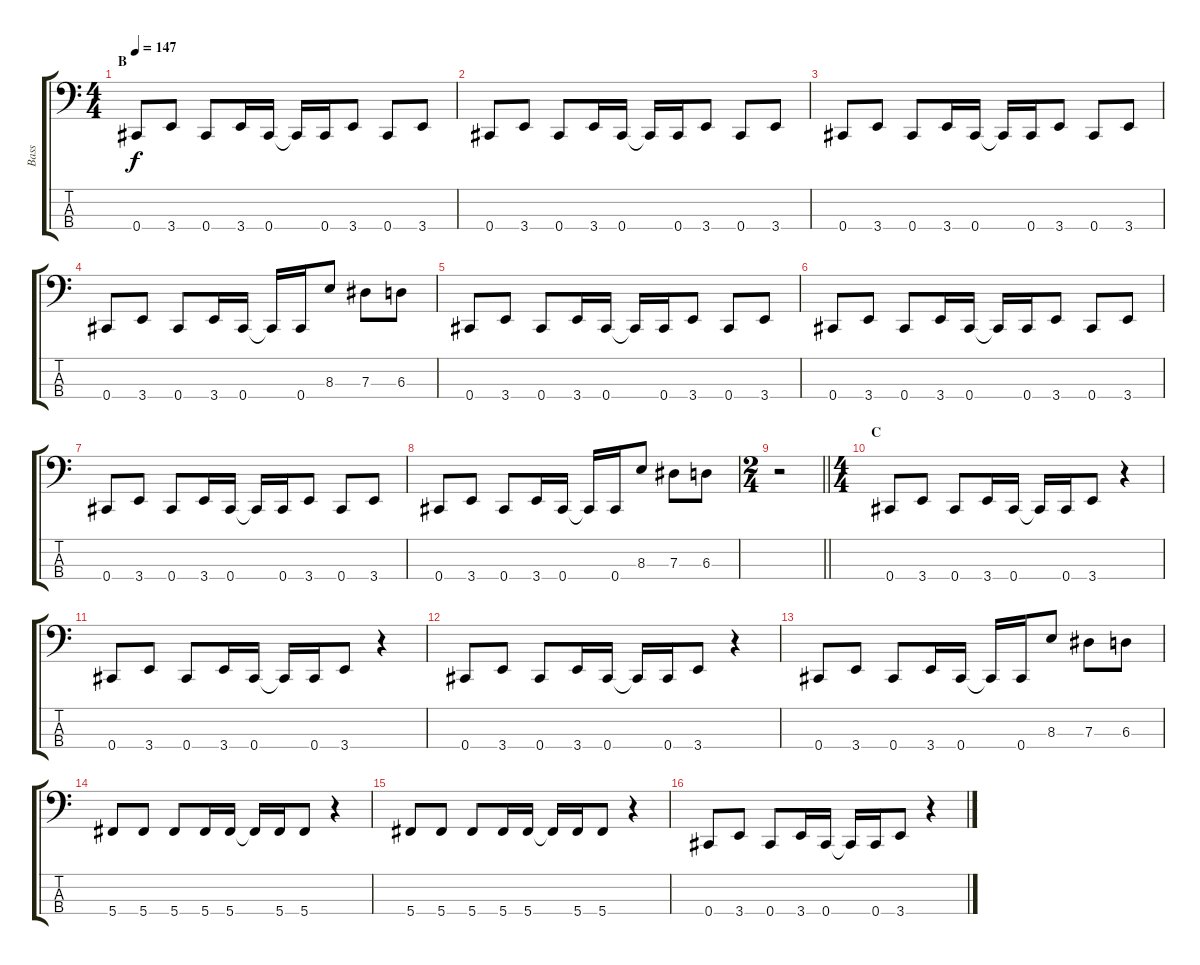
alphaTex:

\track ("Bass" "Bass") {instrument electricbasspick}
\staff {score tabs}
\tuning (Gb2 Db2 Ab1 Db1) {hide}
\ts (4 4)
\section ("" "B")
\tempo 147
\clef f4
\ks c
0.4.8{dy f} 3.4.8 0.4.8 3.4.16 0.4.16 0.4{t}.16 0.4.16 3.4.8 0.4.8 3.4.8 |
0.4.8 3.4.8 0.4.8 3.4.16 0.4.16 0.4{t}.16 0.4.16 3.4.8 0.4.8 3.4.8 |
0.4.8 3.4.8 0.4.8 3.4.16 0.4.16 0.4{t}.16 0.4.16 3.4.8 0.4.8 3.4.8 |
0.4.8 3.4.8 0.4.8 3.4.16 0.4.16 0.4{t}.16 0.4.16 8.3.8 7.3.8 6.3.8 |
0.4.8 3.4.8 0.4.8 3.4.16 0.4.16 0.4{t}.16 0.4.16 3.4.8 0.4.8 3.4.8 |
0.4.8 3.4.8 0.4.8 3.4.16 0.4.16 0.4{t}.16 0.4.16 3.4.8 0.4.8 3.4.8 |
0.4.8 3.4.8 0.4.8 3.4.16 0.4.16 0.4{t}.16 0.4.16 3.4.8 0.4.8 3.4.8 |
0.4.8 3.4.8 0.4.8 3.4.16 0.4.16 0.4{t}.16 0.4.16 8.3.8 7.3.8 6.3.8 |
\ts (2 4)
\barLineRight lightlight
r.2 |
\ts (4 4)
\section ("" "C")
0.4.8 3.4.8 0.4.8 3.4.16 0.4.16 0.4{t}.16 0.4.16 3.4.8 r.4 |
0.4.8 3.4.8 0.4.8 3.4.16 0.4.16 0.4{t}.16 0.4.16 3.4.8 r.4 |
0.4.8 3.4.8 0.4.8 3.4.16 0.4.16 0.4{t}.16 0.4.16 3.4.8 r.4 |
0.4.8 3.4.8 0.4.8 3.4.16 0.4.16 0.4{t}.16 0.4.16 8.3.8 7.3.8 6.3.8 |
5.4.8 5.4.8 5.4.8 5.4.16 5.4.16 5.4{t}.16 5.4.16 5.4.8 r.4 |
5.4.8 5.4.8 5.4.8 5.4.16 5.4.16 5.4{t}.16 5.4.16 5.4.8 r.4 |
0.4.8 3.4.8 0.4.8 3.4.16 0.4.16 0.4{t}.16 0.4.16 3.4.8 r.4
